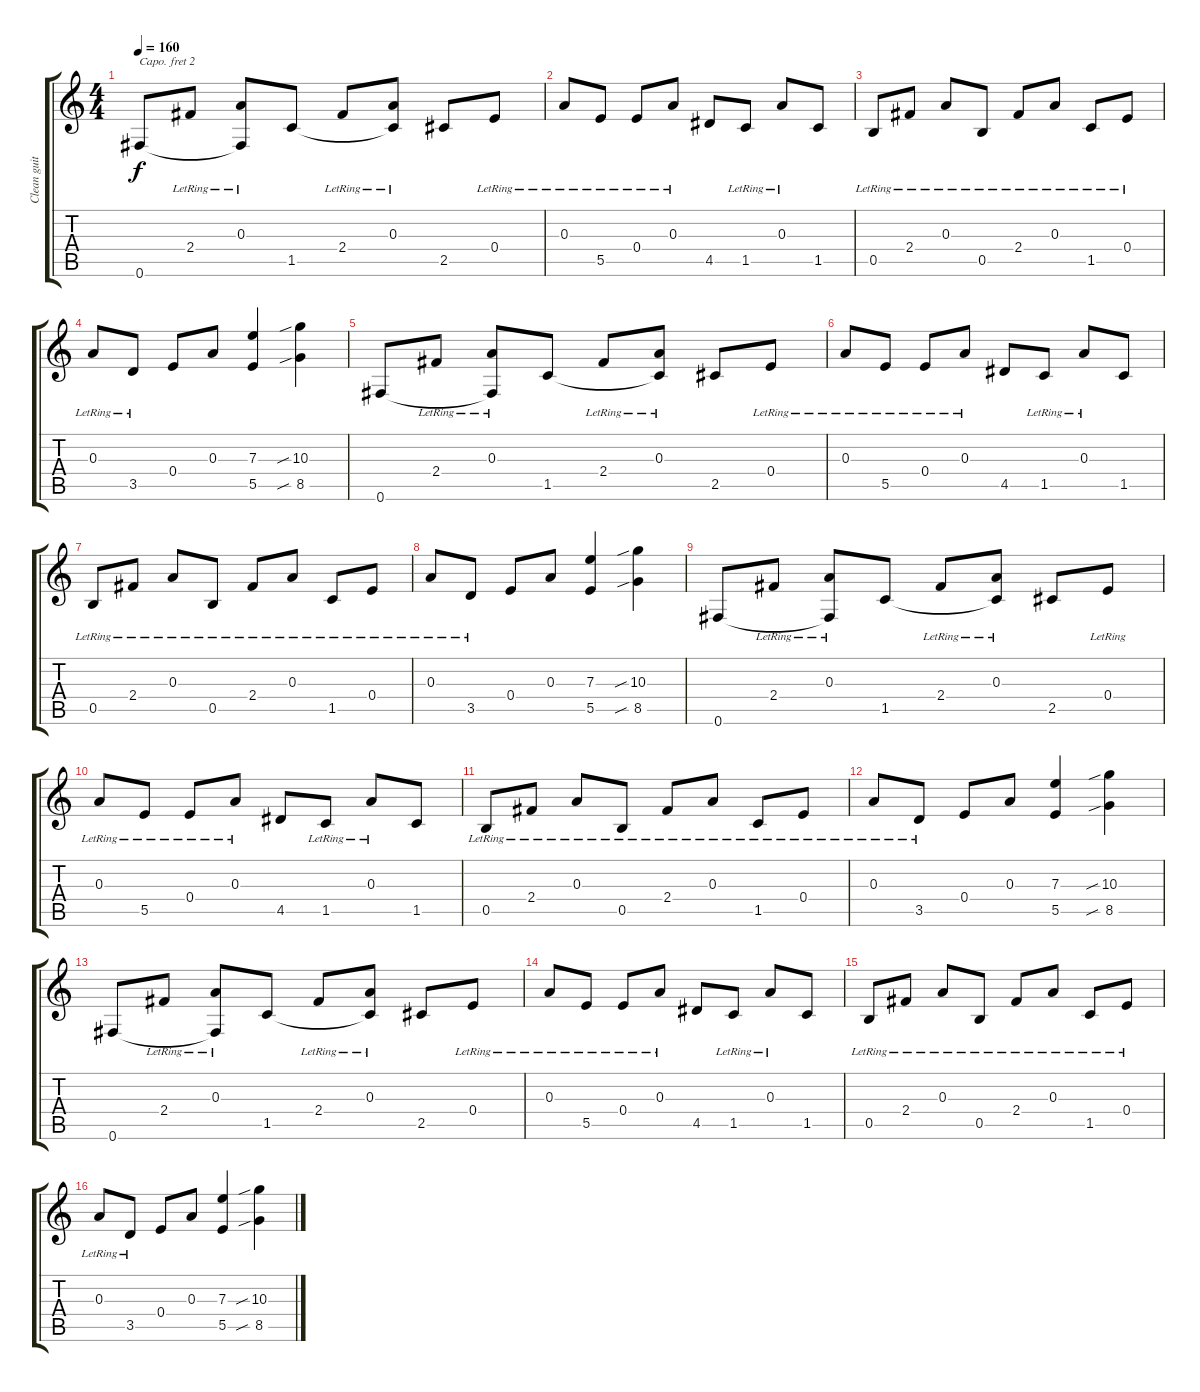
\track ("Clean guitar" "Clean guit") {instrument electricguitarjazz}
\staff {score tabs}
\capo 2
\tuning (E4 B3 G3 D3 A2 E2) {hide}
\ts (4 4)
\tempo 160
\clef g2
\ks c
0.6.8{dy f} 2.4{lr}.8 (0.3{lr} 0.6{t}).8 1.5.8 2.4{lr}.8 (0.3{lr} 1.5{t}).8 2.5.8 0.4{lr}.8 |
0.3{lr}.8 5.5{lr}.8 0.4{lr}.8 0.3{lr}.8 4.5.8 1.5{lr}.8 0.3{lr}.8 1.5.8 |
0.5{lr}.8 2.4{lr}.8 0.3{lr}.8 0.5{lr}.8 2.4{lr}.8 0.3{lr}.8 1.5{lr}.8 0.4{lr}.8 |
0.3{lr}.8 3.5{lr}.8 0.4.8 0.3.8 (7.3 5.5).4 (10.3{sib} 8.5{sib}).4 |
0.6.8 2.4{lr}.8 (0.3{lr} 0.6{t}).8 1.5.8 2.4{lr}.8 (0.3{lr} 1.5{t}).8 2.5.8 0.4{lr}.8 |
0.3{lr}.8 5.5{lr}.8 0.4{lr}.8 0.3{lr}.8 4.5.8 1.5{lr}.8 0.3{lr}.8 1.5.8 |
0.5{lr}.8 2.4{lr}.8 0.3{lr}.8 0.5{lr}.8 2.4{lr}.8 0.3{lr}.8 1.5{lr}.8 0.4{lr}.8 |
0.3{lr}.8 3.5{lr}.8 0.4.8 0.3.8 (7.3 5.5).4 (10.3{sib} 8.5{sib}).4 |
0.6.8 2.4{lr}.8 (0.3{lr} 0.6{t}).8 1.5.8 2.4{lr}.8 (0.3{lr} 1.5{t}).8 2.5.8 0.4{lr}.8 |
0.3{lr}.8 5.5{lr}.8 0.4{lr}.8 0.3{lr}.8 4.5.8 1.5{lr}.8 0.3{lr}.8 1.5.8 |
0.5{lr}.8 2.4{lr}.8 0.3{lr}.8 0.5{lr}.8 2.4{lr}.8 0.3{lr}.8 1.5{lr}.8 0.4{lr}.8 |
0.3{lr}.8 3.5{lr}.8 0.4.8 0.3.8 (7.3 5.5).4 (10.3{sib} 8.5{sib}).4 |
0.6.8 2.4{lr}.8 (0.3{lr} 0.6{t}).8 1.5.8 2.4{lr}.8 (0.3{lr} 1.5{t}).8 2.5.8 0.4{lr}.8 |
0.3{lr}.8 5.5{lr}.8 0.4{lr}.8 0.3{lr}.8 4.5.8 1.5{lr}.8 0.3{lr}.8 1.5.8 |
0.5{lr}.8 2.4{lr}.8 0.3{lr}.8 0.5{lr}.8 2.4{lr}.8 0.3{lr}.8 1.5{lr}.8 0.4{lr}.8 |
0.3{lr}.8 3.5{lr}.8 0.4.8 0.3.8 (7.3 5.5).4 (10.3{sib} 8.5{sib}).4
